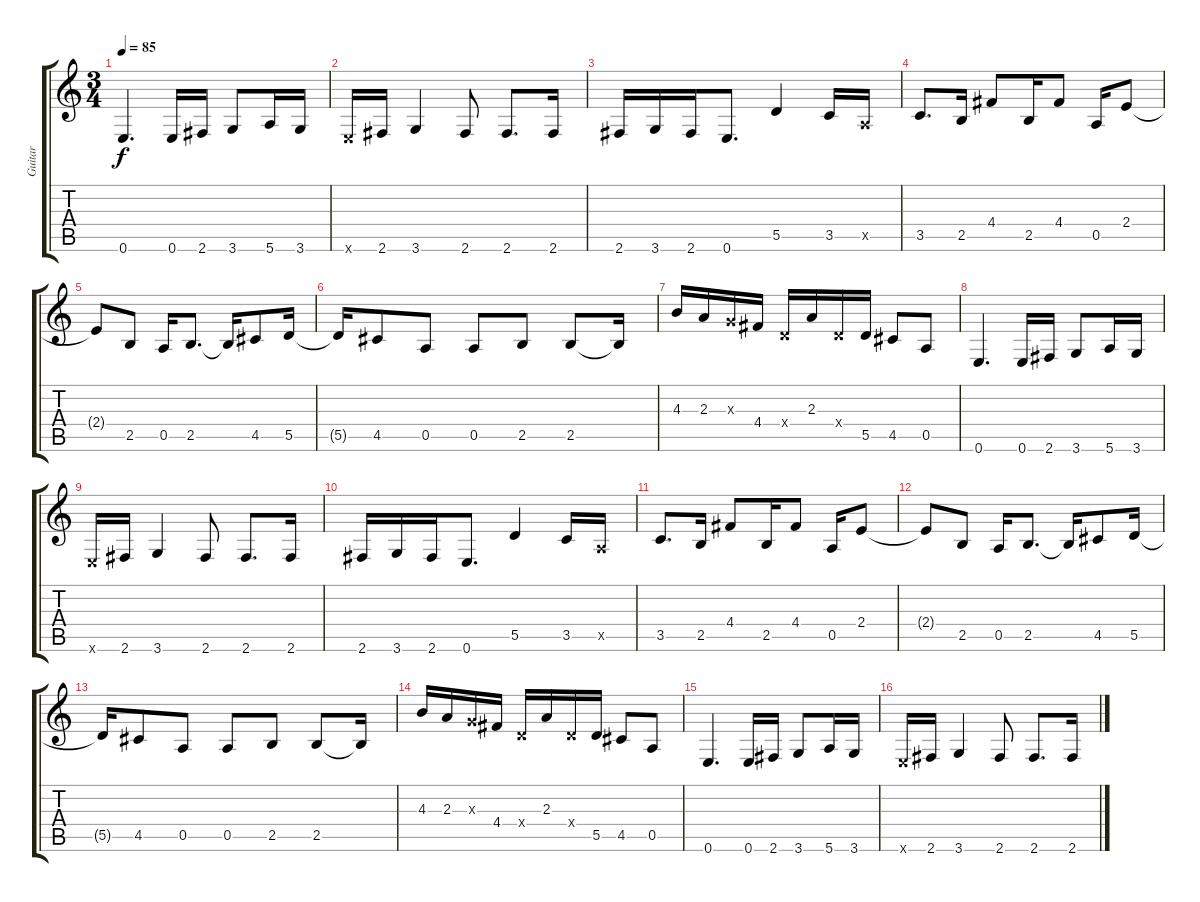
\track ("Guitar" "Guitar") {instrument overdrivenguitar}
\staff {score tabs}
\tuning (E4 B3 G3 D3 A2 E2) {hide}
\ts (3 4)
\tempo 85
\clef g2
\ks c
0.6.4{d dy f} 0.6.16 2.6.16 3.6.8 5.6.16 3.6.16 |
0.6{x}.16 2.6.16 3.6.4 2.6.8 2.6.8{d} 2.6.16 |
2.6.16 3.6.16 2.6.16 0.6.8{d} 5.5.4 3.5.16 0.5{x}.16 |
3.5.8{d} 2.5.16 4.4.8 2.5.16 4.4.8 0.5.16 2.4.8 |
2.4{t}.8 2.5.8 0.5.16 2.5.8{d} 2.5{t}.16 4.5.8 5.5.16 |
5.5{t}.16 4.5.8 0.5.8 0.5.8 2.5.8 2.5.8 2.5{t}.16 |
4.3.16 2.3.16 0.3{x}.16 4.4.16 0.4{x}.16 2.3.16 0.4{x}.16 5.5.16 4.5.8 0.5.8 |
0.6.4{d} 0.6.16 2.6.16 3.6.8 5.6.16 3.6.16 |
0.6{x}.16 2.6.16 3.6.4 2.6.8 2.6.8{d} 2.6.16 |
2.6.16 3.6.16 2.6.16 0.6.8{d} 5.5.4 3.5.16 0.5{x}.16 |
3.5.8{d} 2.5.16 4.4.8 2.5.16 4.4.8 0.5.16 2.4.8 |
2.4{t}.8 2.5.8 0.5.16 2.5.8{d} 2.5{t}.16 4.5.8 5.5.16 |
5.5{t}.16 4.5.8 0.5.8 0.5.8 2.5.8 2.5.8 2.5{t}.16 |
4.3.16 2.3.16 0.3{x}.16 4.4.16 0.4{x}.16 2.3.16 0.4{x}.16 5.5.16 4.5.8 0.5.8 |
0.6.4{d} 0.6.16 2.6.16 3.6.8 5.6.16 3.6.16 |
0.6{x}.16 2.6.16 3.6.4 2.6.8 2.6.8{d} 2.6.16
